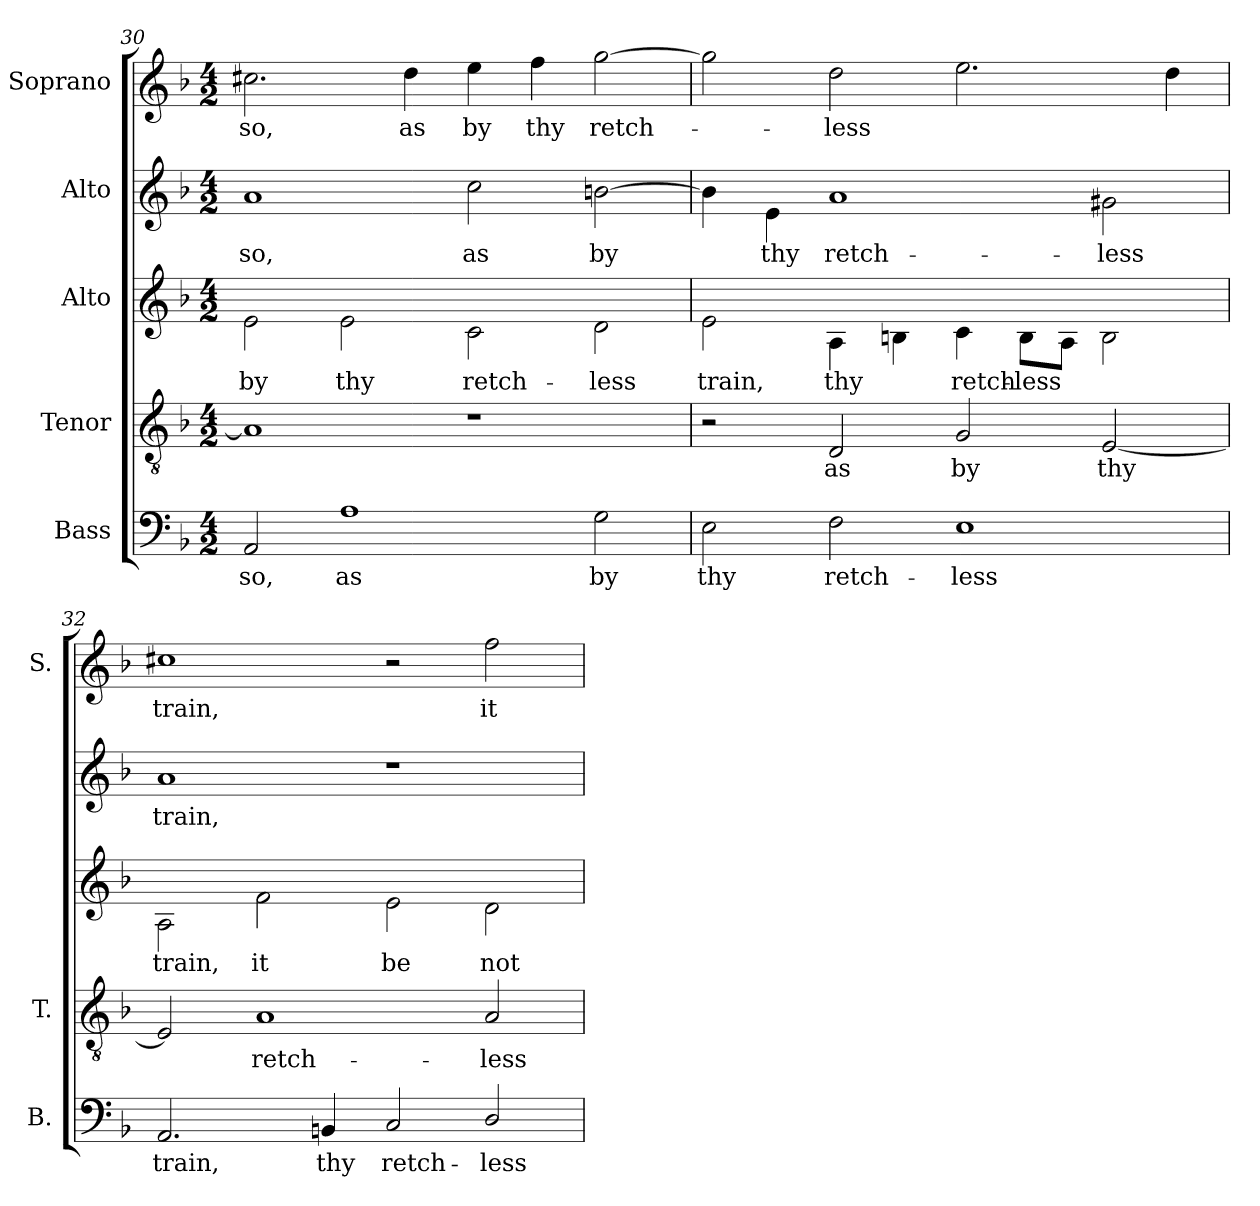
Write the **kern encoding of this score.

**kern	**text	**kern	**text	**kern	**text	**kern	**text	**kern	**text
*part5	*part5	*part4	*part4	*part3	*part3	*part2	*part2	*part1	*part1
*staff5	*staff5	*staff4	*staff4	*staff3	*staff3	*staff2	*staff2	*staff1	*staff1
*I"Bass	*	*I"Tenor	*	*I"Alto	*	*I"Alto	*	*I"Soprano	*
*I'B.	*	*I'T.	*	*	*	*	*	*I'S.	*
*clefF4	*	*clefGv2	*	*clefG2	*	*clefG2	*	*clefG2	*
*	*	*ITrd7c12	*	*	*	*	*	*	*
*k[b-]	*	*k[b-]	*	*k[b-]	*	*k[b-]	*	*k[b-]	*
*F:	*	*F:	*	*F:	*	*F:	*	*F:	*
*M4/2	*	*M4/2	*	*M4/2	*	*M4/2	*	*M4/2	*
=30	=30	=30	=30	=30	=30	=30	=30	=30	=30
!	!LO:LY:b:color=#000000	!	!	!	!	!	!	!	!
!	!	!	!	!	!LO:LY:b:color=#000000	!	!	!	!
!	!	!	!	!	!	!	!LO:LY:b:color=#000000	!	!
!	!	!	!	!	!	!	!	!	!LO:LY:b:color=#000000
2AAi/	so,	1AAi]	.	2ei\	by	1ai	so,	2.cc#Xi\	so,
!	!LO:LY:b:color=#000000	!	!	!	!	!	!	!	!
!	!	!	!	!	!LO:LY:b:color=#000000	!	!	!	!
1Ai	as	.	.	2ei\	thy	.	.	.	.
!	!	!	!	!	!	!	!	!	!LO:LY:b:color=#000000
.	.	.	.	.	.	.	.	4ddi\	as
!	!	!	!	!	!LO:LY:b:color=#000000	!	!	!	!
!	!	!	!	!	!	!	!LO:LY:b:color=#000000	!	!
!	!	!	!	!	!	!	!	!	!LO:LY:b:color=#000000
.	.	1r	.	2ci\	retch-	2cci\	as	4eei\	by
!	!	!	!	!	!	!	!	!	!LO:LY:b:color=#000000
.	.	.	.	.	.	.	.	4ffi\	thy
!	!LO:LY:b:color=#000000	!	!	!	!	!	!	!	!
!	!	!	!	!	!LO:LY:b:color=#000000	!	!	!	!
!	!	!	!	!	!	!	!LO:LY:b:color=#000000	!	!
!	!	!	!	!	!	!	!	!	!LO:LY:b:color=#000000
2Gi\	by	.	.	2di\	-less	[2bni\	by	[2ggi\	retch-
=31	=31	=31	=31	=31	=31	=31	=31	=31	=31
!	!LO:LY:b:color=#000000	!	!	!	!	!	!	!	!
!	!	!	!	!	!LO:LY:b:color=#000000	!	!	!	!
2Ei\	thy	2r	.	2ei\	train,	4bi\]	.	2ggi\]	.
!	!	!	!	!	!	!	!LO:LY:b:color=#000000	!	!
.	.	.	.	.	.	4ei\	thy	.	.
!	!LO:LY:b:color=#000000	!	!	!	!	!	!	!	!
!	!	!	!LO:LY:b:color=#000000	!	!	!	!	!	!
!	!	!	!	!	!LO:LY:b:color=#000000	!	!	!	!
!	!	!	!	!	!	!	!LO:LY:b:color=#000000	!	!
!	!	!	!	!	!	!	!	!	!LO:LY:b:color=#000000
2Fi\	retch-	2DDi/	as	4Ai\	thy	1ai	retch-	2ddi\	-less
.	.	.	.	4Bni\	.	.	.	.	.
!	!LO:LY:b:color=#000000	!	!	!	!	!	!	!	!
!	!	!	!LO:LY:b:color=#000000	!	!	!	!	!	!
!	!	!	!	!	!LO:LY:b:color=#000000	!	!	!	!
1Ei	-less	2GGi/	by	4ci\	retch-	.	.	2.eei\	.
!	!	!	!	!	!LO:LY:b:color=#000000	!	!	!	!
.	.	.	.	8Bi\L	-less	.	.	.	.
.	.	.	.	8Ai\J	.	.	.	.	.
!	!	!	!LO:LY:b:color=#000000	!	!	!	!	!	!
!	!	!	!	!	!	!	!LO:LY:b:color=#000000	!	!
.	.	[2EEi/	thy	2Bi\	.	2g#Xi\	-less	.	.
.	.	.	.	.	.	.	.	4ddi\	.
!!LO:LB:g=z
=32	=32	=32	=32	=32	=32	=32	=32	=32	=32
!	!LO:LY:b:color=#000000	!	!	!	!	!	!	!	!
!	!	!	!	!	!LO:LY:b:color=#000000	!	!	!	!
!	!	!	!	!	!	!	!LO:LY:b:color=#000000	!	!
!	!	!	!	!	!	!	!	!	!LO:LY:b:color=#000000
2.AAi/	train,	2EEi/]	.	2Ai\	train,	1ai	train,	1cc#Xi	train,
!	!	!	!LO:LY:b:color=#000000	!	!	!	!	!	!
!	!	!	!	!	!LO:LY:b:color=#000000	!	!	!	!
.	.	1AAi	retch-	2fi\	it	.	.	.	.
!	!LO:LY:b:color=#000000	!	!	!	!	!	!	!	!
4BBni/	thy	.	.	.	.	.	.	.	.
!	!LO:LY:b:color=#000000	!	!	!	!	!	!	!	!
!	!	!	!	!	!LO:LY:b:color=#000000	!	!	!	!
2Ci/	retch-	.	.	2ei\	be	1r	.	2r	.
!	!LO:LY:b:color=#000000	!	!	!	!	!	!	!	!
!	!	!	!LO:LY:b:color=#000000	!	!	!	!	!	!
!	!	!	!	!	!LO:LY:b:color=#000000	!	!	!	!
!	!	!	!	!	!	!	!	!	!LO:LY:b:color=#000000
2Di/	-less	2AAi/	-less	2di\	not	.	.	2ffi\	it
=	=	=	=	=	=	=	=	=	=
*-	*-	*-	*-	*-	*-	*-	*-	*-	*-
